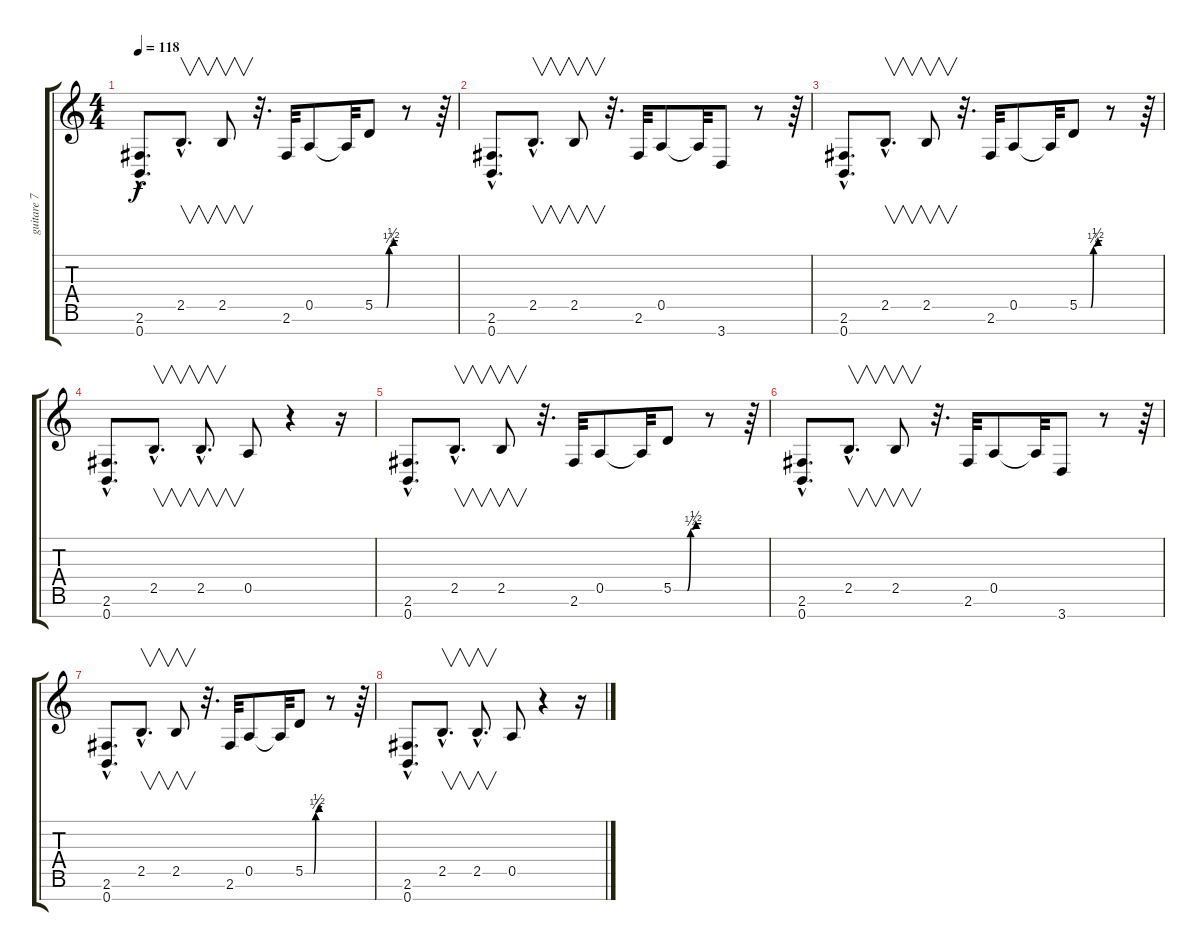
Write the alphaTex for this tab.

\track ("guitare 7 cordes" "guitare 7 ") {instrument distortionguitar}
\staff {score tabs}
\tuning (E4 B3 G3 D3 A2 E2 B1) {hide}
\ts (4 4)
\tempo 118
\clef g2
\ks c
(2.6{hac} 0.7{hac}).8{d dy f} 2.5{hac}.8{v d} 2.5.8{v} r.32{d} 2.6.32 0.5.8 0.5{t}.32 5.5{be (custom 0 0 30 0 37 1 49 2 60 2)}.8 r.8 r.64 |
(2.6{hac} 0.7{hac}).8{d} 2.5{hac}.8{v d} 2.5.8{v} r.32{d} 2.6.32 0.5.8 0.5{t}.32 3.7.8 r.8 r.64 |
(2.6{hac} 0.7{hac}).8{d} 2.5{hac}.8{v d} 2.5.8{v} r.32{d} 2.6.32 0.5.8 0.5{t}.32 5.5{be (custom 0 0 30 0 37 1 49 2 60 2)}.8 r.8 r.64 |
(2.6{hac} 0.7{hac}).8{d} 2.5{hac}.8{v d} 2.5{hac}.8{v d} 0.5.8 r.4 r.16 |
(2.6{hac} 0.7{hac}).8{d} 2.5{hac}.8{v d} 2.5.8{v} r.32{d} 2.6.32 0.5.8 0.5{t}.32 5.5{be (custom 0 0 30 0 37 1 49 2 60 2)}.8 r.8 r.64 |
(2.6{hac} 0.7{hac}).8{d} 2.5{hac}.8{v d} 2.5.8{v} r.32{d} 2.6.32 0.5.8 0.5{t}.32 3.7.8 r.8 r.64 |
(2.6{hac} 0.7{hac}).8{d} 2.5{hac}.8{v d} 2.5.8{v} r.32{d} 2.6.32 0.5.8 0.5{t}.32 5.5{be (custom 0 0 30 0 37 1 49 2 60 2)}.8 r.8 r.64 |
(2.6{hac} 0.7{hac}).8{d} 2.5{hac}.8{v d} 2.5{hac}.8{v d} 0.5.8 r.4 r.16
